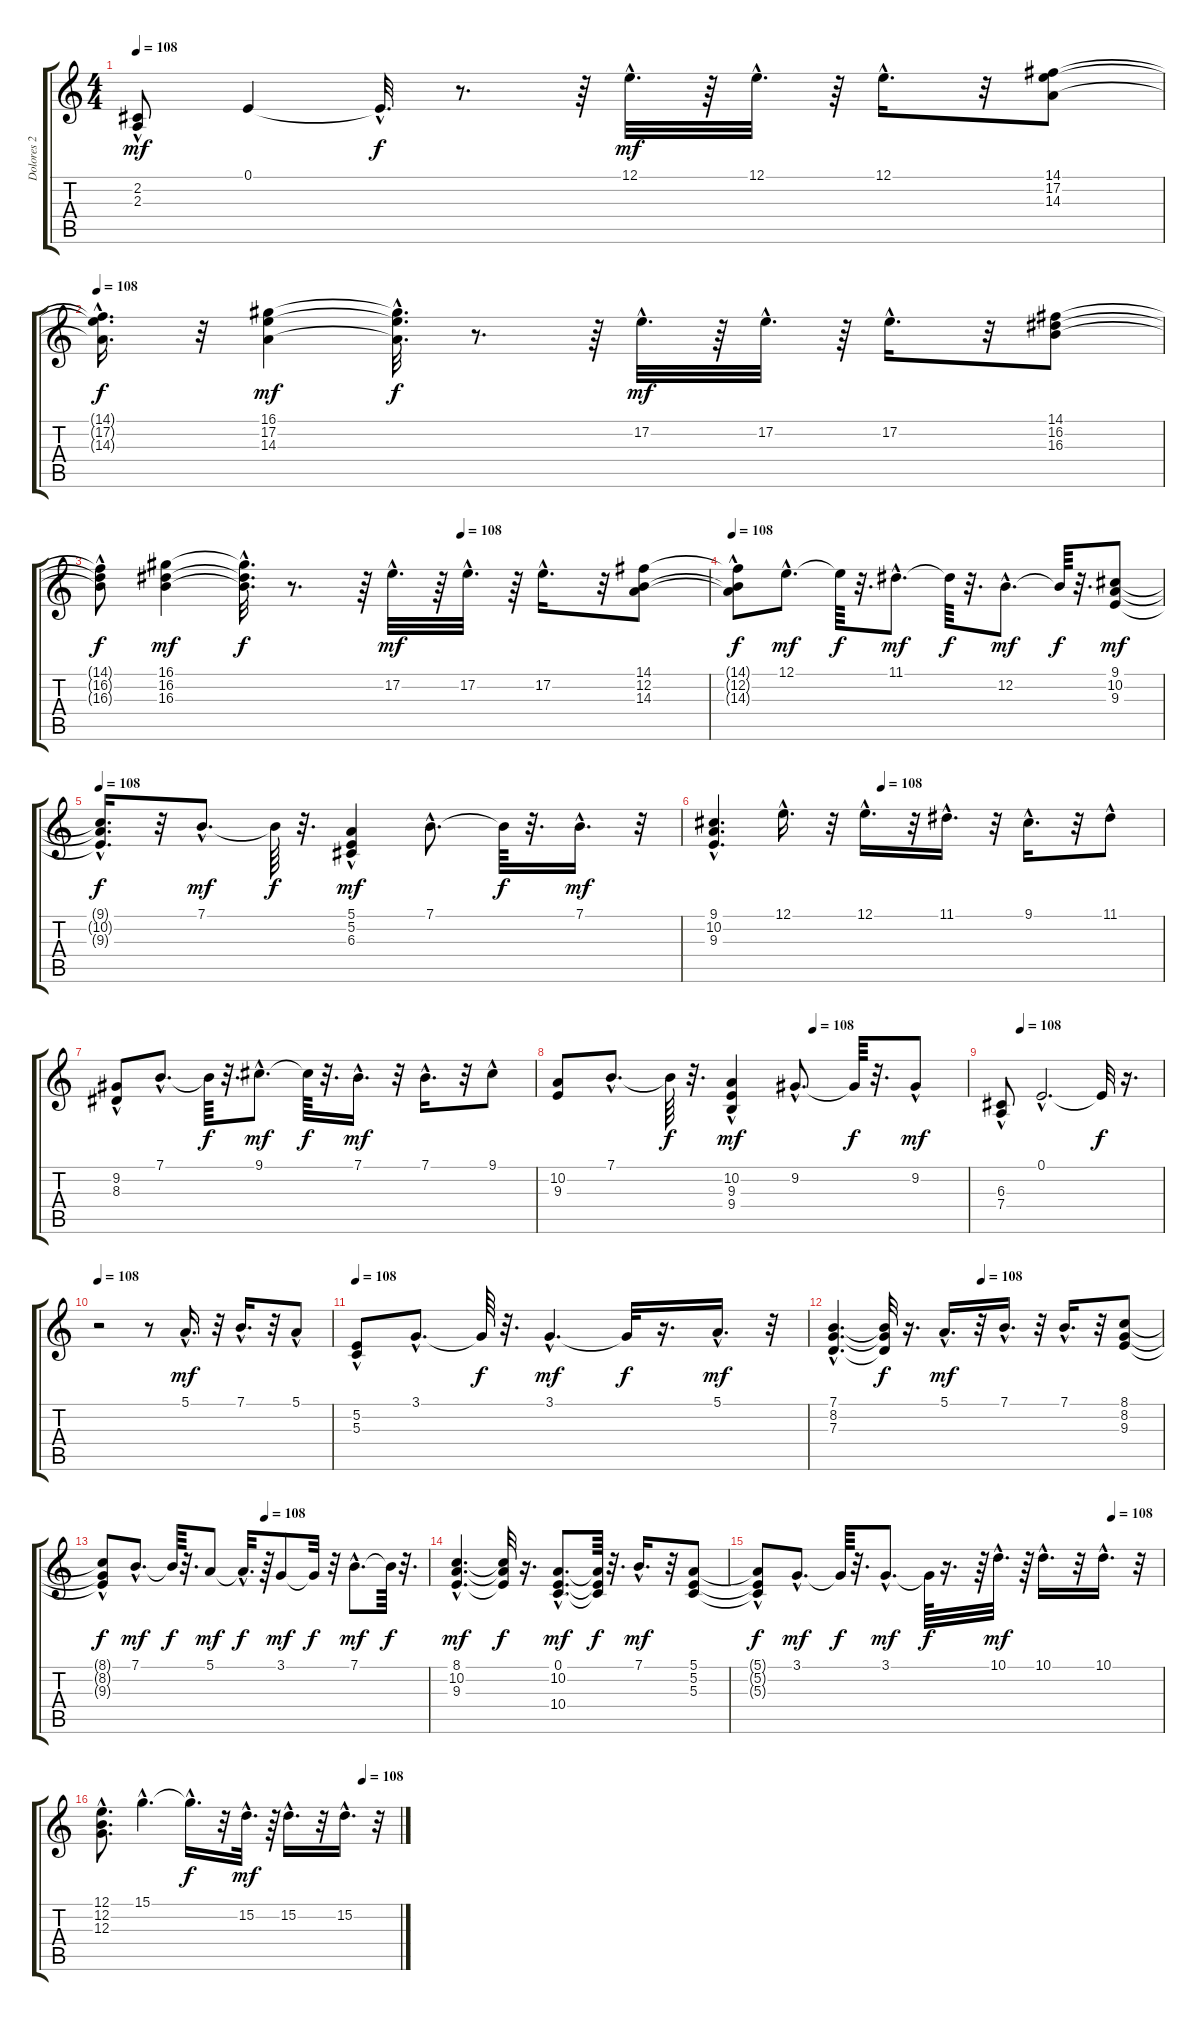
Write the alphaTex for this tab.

\track ("Dolores 2" "Dolores 2") {instrument pad3polysynth}
\staff {score tabs}
\tuning (E4 B3 G3 D3 A2 E2) {hide}
\ts (4 4)
\tempo 108
\clef g2
\ks c
(2.2{hac} 2.3{hac}).8{dy mf} 0.1.4 0.1{hac t}.32{d dy f} r.8{d} r.64 12.1{hac}.32{d dy mf} r.64 12.1{hac}.32{d} r.64 12.1{hac}.16{d} r.32 (14.1 17.2 14.3).8 |
\tempo 108
(14.1{hac t} 17.2{hac t} 14.3{hac t}).16{d dy f} r.32 (16.1 17.2 14.3).4{dy mf} (16.1{hac t} 17.2{hac t} 14.3{hac t}).32{d dy f} r.8{d} r.64 17.2{hac}.32{d dy mf} r.64 17.2{hac}.32{d} r.64 17.2{hac}.16{d} r.32 (14.1 16.2 16.3).8 |
\tempo (108 0.59375)
(14.1{hac t} 16.2{t} 16.3{hac t}).8{dy f} (16.1 16.2 16.3).4{dy mf} (16.1{hac t} 16.2{hac t} 16.3{hac t}).32{d dy f} r.8{d} r.64 17.2{hac}.32{d dy mf} r.64 17.2{hac}.32{d} r.64 17.2{hac}.16{d} r.32 (14.1 12.2 14.3).8 |
\tempo 108
(14.1{hac t} 12.2{t} 14.3{t}).8{dy f} 12.1{hac}.8{d dy mf} 12.1{t}.64{dy f} r.32{d} 11.1{hac}.8{d dy mf} 11.1{t}.64{dy f} r.32{d} 12.2{hac}.8{d dy mf} 12.2{t}.64{dy f} r.32{d} (9.1 10.2 9.3).8{dy mf} |
\tempo 108
(9.1{hac t} 10.2{hac t} 9.3{hac t}).16{d dy f} r.32 7.1{hac}.8{d dy mf} 7.1{t}.64{dy f} r.32{d} (5.1{hac} 5.2 6.3).4{dy mf} 7.1{hac}.8{d} 7.1{t}.64{dy f} r.32{d} 7.1{hac}.16{d dy mf} r.32 |
\tempo (108 0.375)
(9.1 10.2{hac} 9.3{hac}).4{d} 12.1{hac}.16{d} r.32 12.1{hac}.16{d} r.32 11.1{hac}.16{d} r.32 9.1{hac}.16{d} r.32 11.1{hac}.8 |
(9.2{hac} 8.3{hac}).8 7.1{hac}.8{d} 7.1{t}.64{dy f} r.32{d} 9.1{hac}.8{d dy mf} 9.1{t}.64{dy f} r.32{d} 7.1{hac}.16{d dy mf} r.32 7.1{hac}.16{d} r.32 9.1{hac}.8 |
\tempo (108 0.625)
(10.2 9.3).8 7.1{hac}.8{d} 7.1{t}.64{dy f} r.32{d} (10.2{hac} 9.3 9.4).4{dy mf} 9.2{hac}.8{d} 9.2{t}.64{dy f} r.32{d} 9.2{hac}.8{dy mf} |
\tempo (108 0.125)
(6.3{hac} 7.4{hac}).8 0.1{hac}.2{d} 0.1{t}.32{dy f} r.16{d} |
\tempo 108
r.2 r.8 5.1{hac}.16{d dy mf} r.32 7.1{hac}.16{d} r.32 5.1{hac}.8 |
\tempo 108
(5.2{hac} 5.3{hac}).8 3.1{hac}.8{d} 3.1{t}.64{dy f} r.32{d} 3.1{hac}.4{d dy mf} 3.1{t}.32{dy f} r.16{d} 5.1{hac}.16{d dy mf} r.32 |
\tempo (108 0.453125)
(7.1{hac} 8.2{hac} 7.3{hac}).4{d} (7.1{t} 8.2{t} 7.3{t}).32{dy f} r.16{d} 5.1{hac}.16{d dy mf} r.32 7.1{hac}.16{d} r.32 7.1{hac}.16{d} r.32 (8.1 8.2 9.3).8 |
\tempo (108 0.5)
(8.1{hac t} 8.2{t} 9.3{t}).8{dy f} 7.1{hac}.8{d dy mf} 7.1{t}.64{dy f} r.32{d} 5.1.8{dy mf} 5.1{hac t}.32{d dy f} r.64 3.1.8{dy mf} 3.1{t}.32{dy f} r.32 7.1{hac}.8{d dy mf} 7.1{t}.64{dy f} r.32{d} |
(8.1{hac} 10.2{hac} 9.3{hac}).4{d dy mf} (8.1{t} 10.2{t} 9.3{t}).32{dy f} r.16{d} (0.1{hac} 10.2{hac} 10.4{hac}).8{d dy mf} (0.1{t} 10.2{t} 10.4{t}).64{dy f} r.32{d} 7.1{hac}.16{d dy mf} r.32 (5.1 5.2 5.3).8 |
\tempo (108 0.875)
(5.1{hac t} 5.2{t} 5.3{t}).8{dy f} 3.1{hac}.8{d dy mf} 3.1{t}.64{dy f} r.32{d} 3.1{hac}.8{d dy mf} 3.1{t}.64{dy f} r.16{d} r.64 10.1{hac}.32{d dy mf} r.64 10.1{hac}.16{d} r.32 10.1{hac}.16{d} r.32 |
\tempo (108 0.875)
(12.1 12.2{hac} 12.3{hac}).8{d} 15.1{hac}.4{d} 15.1{hac t}.16{d dy f} r.32 15.2{hac}.32{d dy mf} r.64 15.2{hac}.16{d} r.32 15.2{hac}.16{d} r.32
